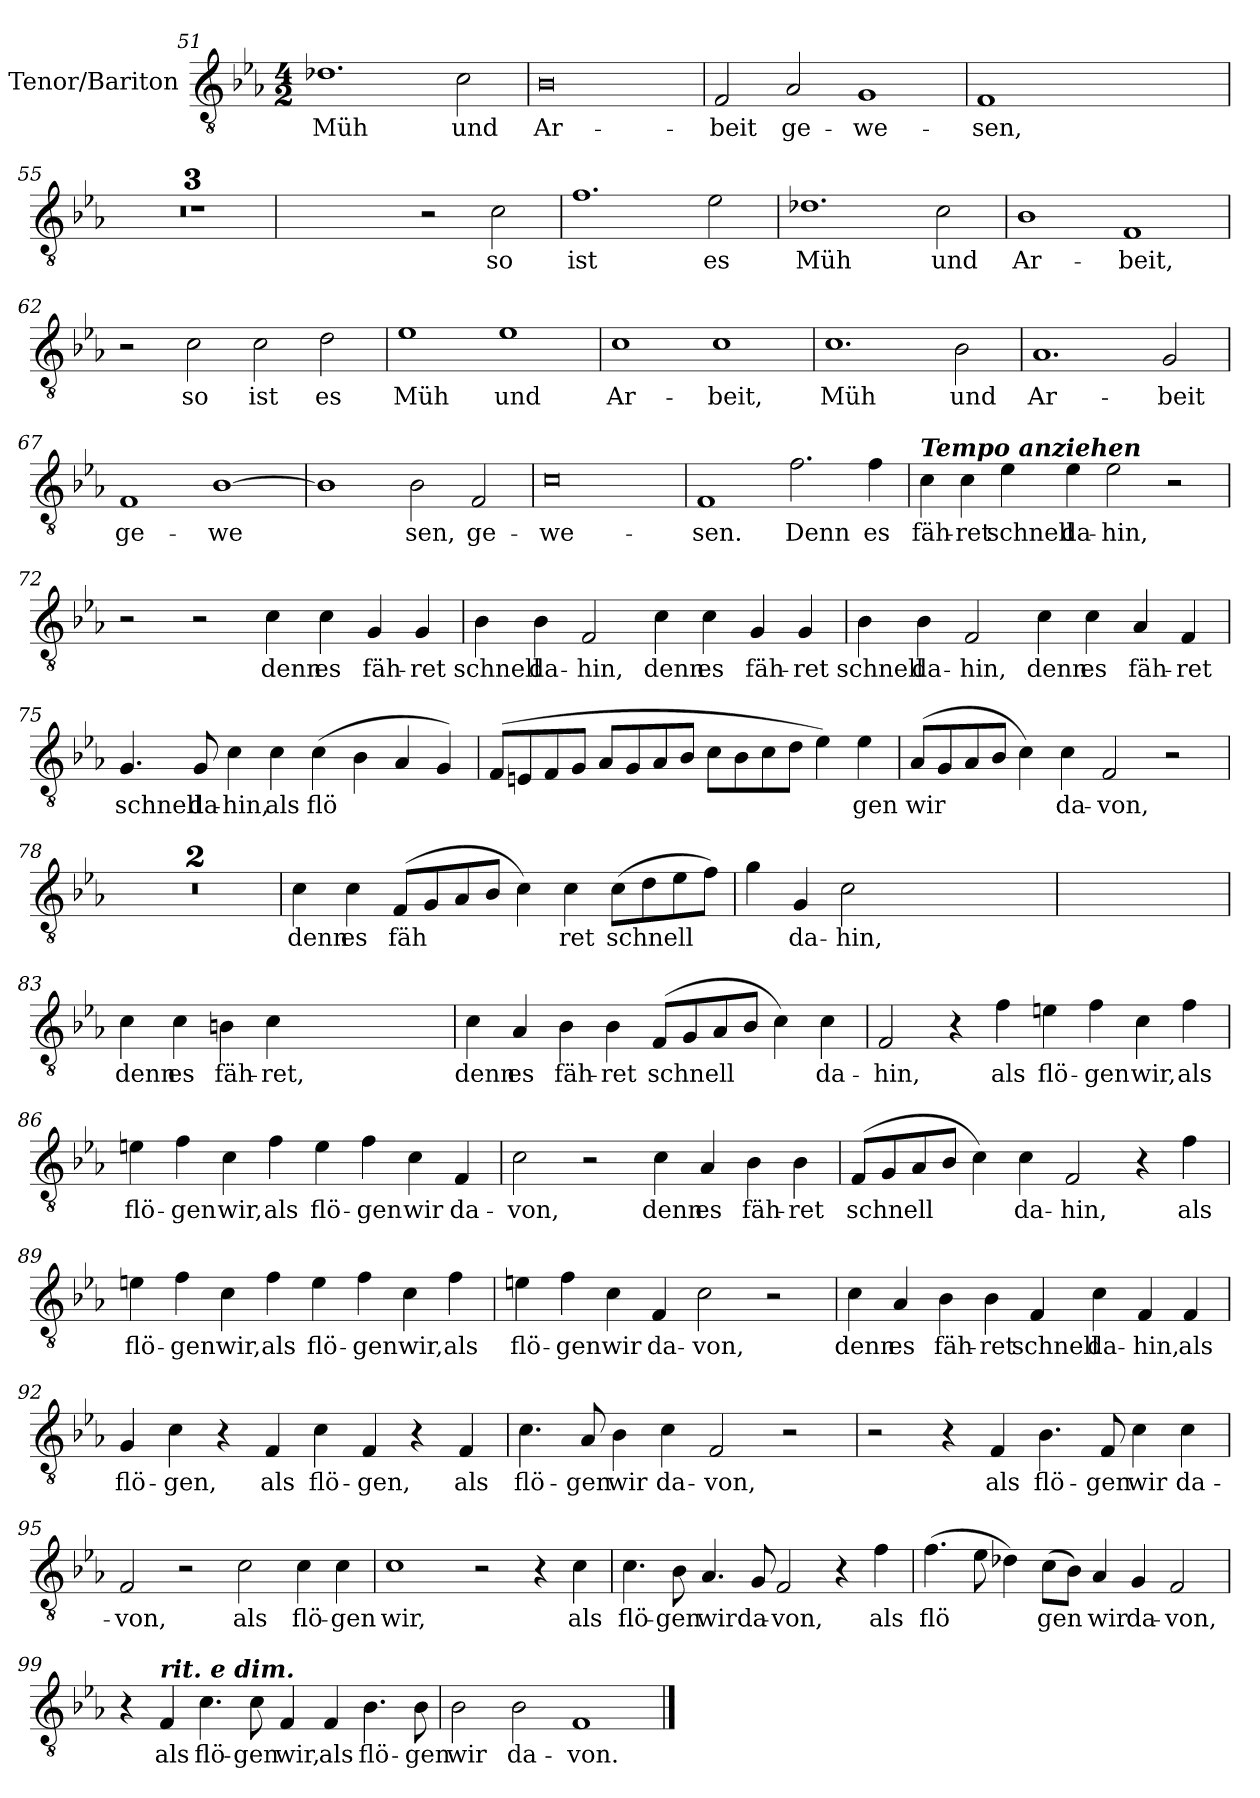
**kern	**text
*part1	*part1
*staff1	*staff1
*I"Tenor/Bariton	*
*I'T/B	*
*clefGv2	*
*k[b-e-a-]	*
*M4/2	*
=51	=51
!	!LO:LY:b
1.d-X	Müh
!	!LO:LY:b
2c\	und
=52	=52
!	!LO:LY:b
0B-	Ar-
=53	=53
!	!LO:LY:b
2F/	beit
!	!LO:LY:b
2A-/	ge-
!	!LO:LY:b
1G	we-
!!LO:LB:g=z
=54	=54
!	!LO:LY:b
1F	sen,
2ryy	.
2ryy	.
=55	=55
0r	.
=56	=56
0r	.
=57	=57
0r	.
=58	=58
2ryy	.
2ryy	.
2r	.
!	!LO:LY:b
2c\	so
=59	=59
!	!LO:LY:b
1.f	ist
!	!LO:LY:b
2e-\	es
!!LO:LB:g=z
=60	=60
!	!LO:LY:b
1.d-X	Müh
!	!LO:LY:b
2c\	und
!!LO:PB:g=z
=61	=61
!	!LO:LY:b
1B-	Ar-
!	!LO:LY:b
1F	beit,
=62	=62
2r	.
!	!LO:LY:b
2c\	so
!	!LO:LY:b
2c\	ist
!	!LO:LY:b
2d\	es
=63	=63
!	!LO:LY:b
1e-	Müh
!	!LO:LY:b
1e-	und
=64	=64
!	!LO:LY:b
1c	Ar-
!	!LO:LY:b
1c	beit,
!!LO:LB:g=z
=65	=65
!	!LO:LY:b
1.c	Müh
!	!LO:LY:b
2B-\	und
=66	=66
!	!LO:LY:b
1.A-	Ar-
!	!LO:LY:b
2G/	beit
=67	=67
!	!LO:LY:b
1F	ge-
!	!LO:LY:b
[1B-	we
=68	=68
1B-]	.
!	!LO:LY:b
2B-\	sen,
!	!LO:LY:b
2F/	ge-
=69	=69
!	!LO:LY:b
0c	we-
!!LO:LB:g=z
=70	=70
!	!LO:LY:b
1F	sen.
!	!LO:LY:b
2.f\	Denn
!	!LO:LY:b
4f\	es
=71	=71
!LO:TX:a:Bi:t=Tempo anziehen	!
!	!LO:LY:b
4c\	fäh-
!	!LO:LY:b
4c\	ret
!	!LO:LY:b
4e-\	schnell
!	!LO:LY:b
4e-\	da-
!	!LO:LY:b
2e-\	hin,
2r	.
=72	=72
2r	.
2r	.
!	!LO:LY:b
4c\	denn
!	!LO:LY:b
4c\	es
!	!LO:LY:b
4G/	fäh-
!	!LO:LY:b
4G/	ret
!!LO:LB:g=z
=73	=73
!	!LO:LY:b
4B-\	schnell
!	!LO:LY:b
4B-\	da-
!	!LO:LY:b
2F/	hin,
!	!LO:LY:b
4c\	denn
!	!LO:LY:b
4c\	es
!	!LO:LY:b
4G/	fäh-
!	!LO:LY:b
4G/	ret
=74	=74
!	!LO:LY:b
4B-\	schnell
!	!LO:LY:b
4B-\	da-
!	!LO:LY:b
2F/	hin,
!	!LO:LY:b
4c\	denn
!	!LO:LY:b
4c\	es
!	!LO:LY:b
4A-/	fäh-
!	!LO:LY:b
4F/	ret
=75	=75
!	!LO:LY:b
4.G/	schnell
!	!LO:LY:b
8G/	da-
!	!LO:LY:b
4c\	hin,
!	!LO:LY:b
4c\	als
!	!LO:LY:b
(4c\	flö
4B-\	.
4A-/	.
4G/)	.
!!LO:LB:g=z
=76	=76
(8F/L	.
8En/	.
8F/	.
8G/J	.
8A-/L	.
8G/	.
8A-/	.
8B-/J	.
8c\L	.
8B-\	.
8c\	.
8d\J	.
4e-\)	.
!	!LO:LY:b
4e-\	gen
=77	=77
!	!LO:LY:b
(8A-/L	wir
8G/	.
8A-/	.
8B-/J	.
4c\)	.
!	!LO:LY:b
4c\	da-
!	!LO:LY:b
2F/	von,
2r	.
!!LO:LB:g=z
=78	=78
0r	.
=79	=79
0r	.
=80	=80
!	!LO:LY:b
4c\	denn
!	!LO:LY:b
4c\	es
!	!LO:LY:b
(8F/L	fäh
8G/	.
8A-/	.
8B-/J	.
4c\)	.
!	!LO:LY:b
4c\	ret
!	!LO:LY:b
(8c\L	schnell
8d\	.
8e-\	.
8f\J)	.
!!LO:LB:g=z
=81	=81
!	!LO:LY:b
4g\	_
!	!LO:LY:b
4G/	da-
!	!LO:LY:b
2c\	hin,
2ryy	.
2ryy	.
=82	=82
0ryy	.
=83	=83
!	!LO:LY:b
4c\	denn
!	!LO:LY:b
4c\	es
!	!LO:LY:b
4Bn\	fäh-
!	!LO:LY:b
4c\	ret,
2ryy	.
2ryy	.
!!LO:LB:g=z
=84	=84
!	!LO:LY:b
4c\	denn
!	!LO:LY:b
4A-/	es
!	!LO:LY:b
4B-\	fäh-
!	!LO:LY:b
4B-\	ret
!	!LO:LY:b
(8F/L	schnell
8G/	.
8A-/	.
8B-/J	.
4c\)	.
!	!LO:LY:b
4c\	da-
=85	=85
!	!LO:LY:b
2F/	hin,
4r	.
!	!LO:LY:b
4f\	als
!	!LO:LY:b
4en\	flö-
!	!LO:LY:b
4f\	gen
!	!LO:LY:b
4c\	wir,
!	!LO:LY:b
4f\	als
=86	=86
!	!LO:LY:b
4en\	flö-
!	!LO:LY:b
4f\	gen
!	!LO:LY:b
4c\	wir,
!	!LO:LY:b
4f\	als
!	!LO:LY:b
4e\	flö-
!	!LO:LY:b
4f\	gen
!	!LO:LY:b
4c\	wir
!	!LO:LY:b
4F/	da-
!!LO:LB:g=z
=87	=87
!	!LO:LY:b
2c\	von,
2r	.
!	!LO:LY:b
4c\	denn
!	!LO:LY:b
4A-/	es
!	!LO:LY:b
4B-\	fäh-
!	!LO:LY:b
4B-\	ret
=88	=88
!	!LO:LY:b
(8F/L	schnell
8G/	.
8A-/	.
8B-/J	.
4c\)	.
!	!LO:LY:b
4c\	da-
!	!LO:LY:b
2F/	hin,
4r	.
!	!LO:LY:b
4f\	als
!!LO:LB:g=z
=89	=89
!	!LO:LY:b
4en\	flö-
!	!LO:LY:b
4f\	gen
!	!LO:LY:b
4c\	wir,
!	!LO:LY:b
4f\	als
!	!LO:LY:b
4e\	flö-
!	!LO:LY:b
4f\	gen
!	!LO:LY:b
4c\	wir,
!	!LO:LY:b
4f\	als
=90	=90
!	!LO:LY:b
4en\	flö-
!	!LO:LY:b
4f\	gen
!	!LO:LY:b
4c\	wir
!	!LO:LY:b
4F/	da-
!	!LO:LY:b
2c\	von,
2r	.
!!LO:LB:g=z
=91	=91
!	!LO:LY:b
4c\	denn
!	!LO:LY:b
4A-/	es
!	!LO:LY:b
4B-\	fäh-
!	!LO:LY:b
4B-\	ret
!	!LO:LY:b
4F/	schnell
!	!LO:LY:b
4c\	da-
!	!LO:LY:b
4F/	hin,
!	!LO:LY:b
4F/	als
=92	=92
!	!LO:LY:b
4G/	flö-
!	!LO:LY:b
4c\	gen,
4r	.
!	!LO:LY:b
4F/	als
!	!LO:LY:b
4c\	flö-
!	!LO:LY:b
4F/	gen,
4r	.
!	!LO:LY:b
4F/	als
!!LO:LB:g=z
=93	=93
!	!LO:LY:b
4.c\	flö-
!	!LO:LY:b
8A-/	gen
!	!LO:LY:b
4B-\	wir
!	!LO:LY:b
4c\	da-
!	!LO:LY:b
2F/	von,
2r	.
=94	=94
2r	.
4r	.
!	!LO:LY:b
4F/	als
!	!LO:LY:b
4.B-\	flö-
!	!LO:LY:b
8F/	gen
!	!LO:LY:b
4c\	wir
!	!LO:LY:b
4c\	da-
=95	=95
!	!LO:LY:b
2F/	von,
2r	.
!	!LO:LY:b
2c\	als
!	!LO:LY:b
4c\	flö-
!	!LO:LY:b
4c\	gen
!!LO:LB:g=z
=96	=96
!	!LO:LY:b
1c	wir,
2r	.
4r	.
!	!LO:LY:b
4c\	als
=97	=97
!	!LO:LY:b
4.c\	flö-
!	!LO:LY:b
8B-\	gen
!	!LO:LY:b
4.A-/	wir
!	!LO:LY:b
8G/	da-
!	!LO:LY:b
2F/	von,
4r	.
!	!LO:LY:b
4f\	als
!!LO:PB:g=z
=98	=98
!	!LO:LY:b
(4.f\	flö
8e-\	.
4d-X\)	.
!	!LO:LY:b
(8c\L	gen
8B-\J)	.
!	!LO:LY:b
4A-/	wir
!	!LO:LY:b
4G/	da-
!	!LO:LY:b
2F/	von,
=99	=99
4r	.
!LO:TX:a:Bi:t=rit. e dim.	!
!	!LO:LY:b
4F/	als
!	!LO:LY:b
4.c\	flö-
!	!LO:LY:b
8c\	gen
!	!LO:LY:b
4F/	wir,
!	!LO:LY:b
4F/	als
!	!LO:LY:b
4.B-\	flö-
!	!LO:LY:b
8B-\	gen
=100	=100
!	!LO:LY:b
2B-\	wir
!	!LO:LY:b
2B-\	da-
!	!LO:LY:b
1F>	von.
==	==
*-	*-
